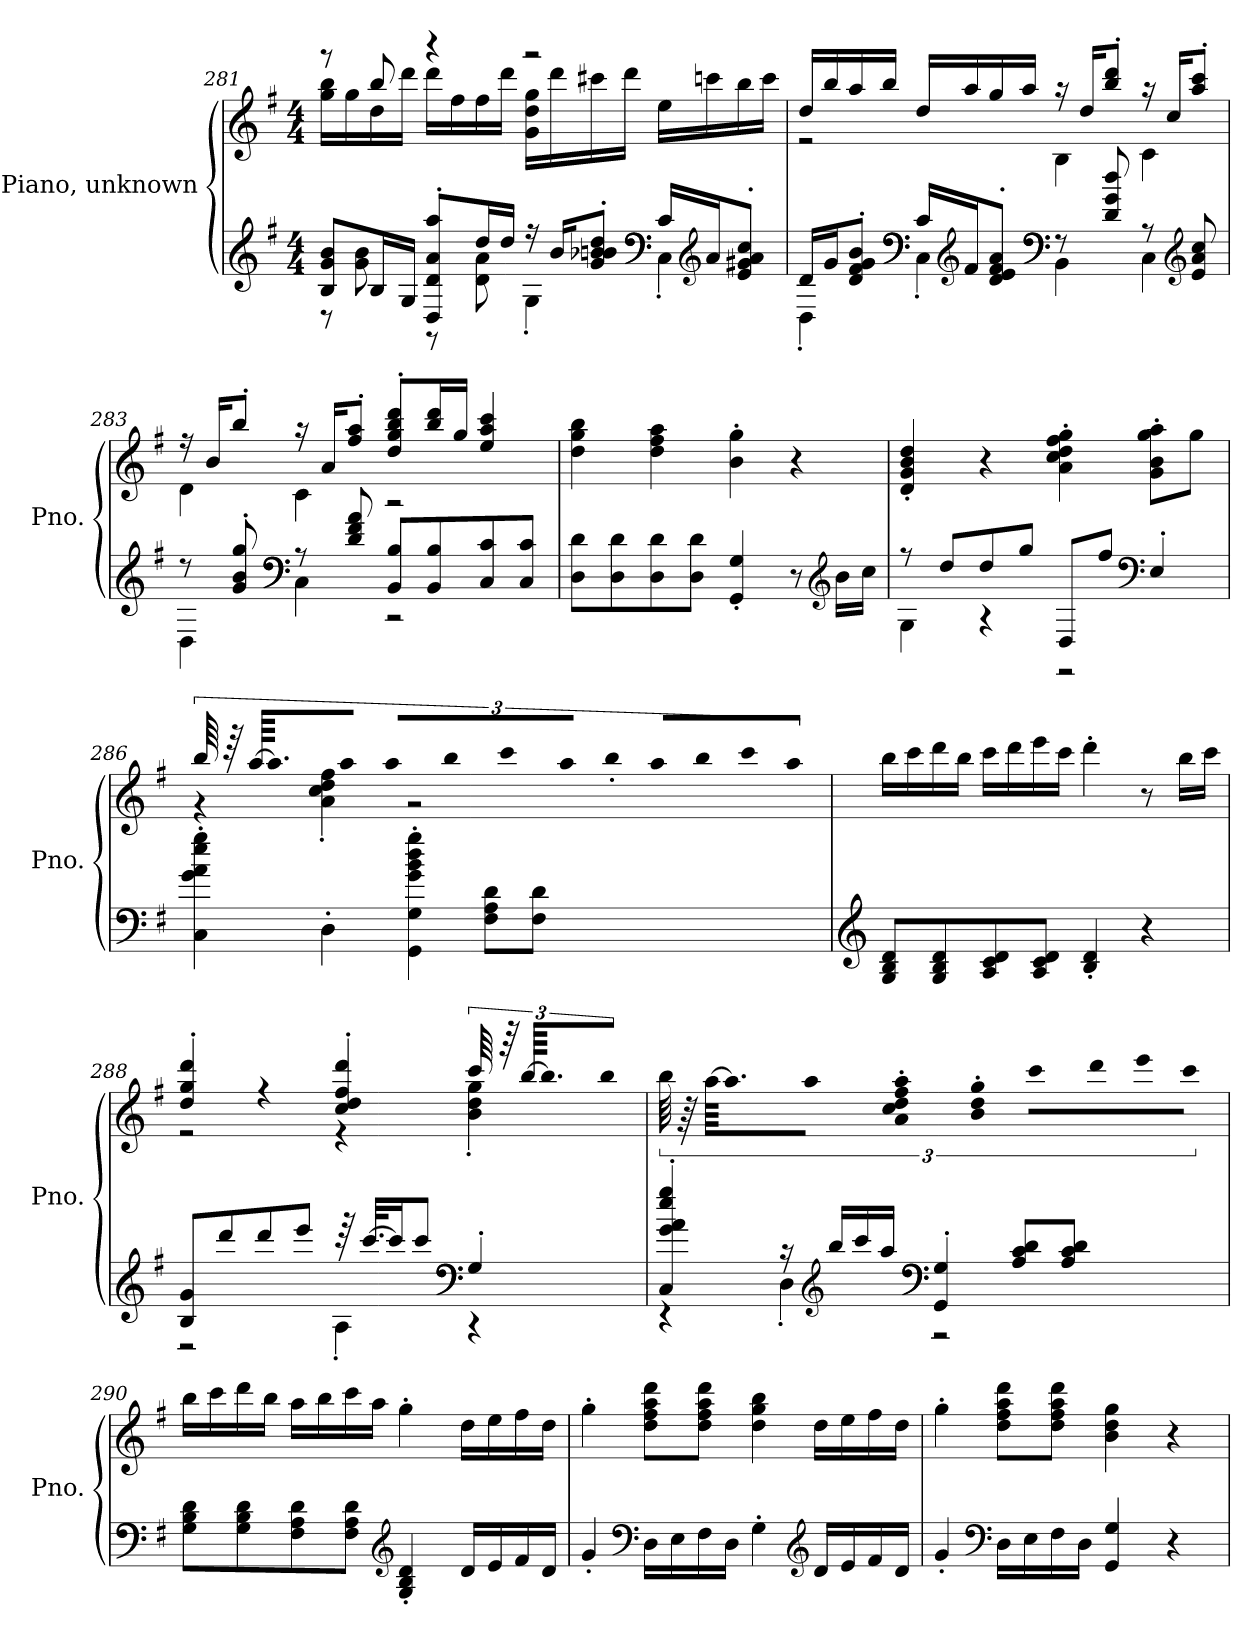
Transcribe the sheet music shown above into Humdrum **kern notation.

**kern	**kern
*part1	*part1
*staff2	*staff1
*I"Piano, unknown	*
*I'Pno.	*
!!LO:LB:g=z
*clefG2	*clefG2
*k[f#]	*k[f#]
*M4/4	*M4/4
=281	=281
*^	*^
8B/ 8g/ 8b/L	8r	8r	16gg\ 16bb\LL
.	.	.	16gg\
16B/L	8g\ 8b\	8bb/	16dd\
16G/JJ	.	.	16ddd\JJ
8D/' 8d/' 8a/' 8aa/'L	8r	4r	16ddd\LL
.	.	.	16ff#\
16dd/L	8d\ 8a\	.	16ff#\
16dd/JJ	.	.	16ddd\JJ
16r	4G'\	2r	16g\ 16dd\ 16gg\LL
16b/KL	.	.	16ddd\
8g/' 8b-X/' 8bn/' 8dd/'J	.	.	16ccc#X\
.	.	.	16ddd\JJ
*clefF4	*	*	*
16c/LL	4C'\	.	16ee\LL
*clefG2	*	*	*
16a/J	.	.	16cccn\
8e/' 8g#X/' 8a/' 8cc/'J	.	.	16bb\
.	.	.	16ccc\JJ
=282	=282	=282	=282
16d/LL	4D'\	16dd/LL	2r
16g/J	.	16bb/	.
8d/' 8f#/' 8g/' 8b/'J	.	16aa/	.
.	.	16bb/JJ	.
*clefF4	*	*	*
16c/LL	4C'\	16dd/LL	.
*clefG2	*	*	*
16f#/J	.	16aa/	.
8d/' 8e/' 8f#/' 8a/'J	.	16gg/	.
.	.	16aa/JJ	.
*clefF4	*	*	*
8r	4BB\	16r	4B\
.	.	16dd/KL	.
8d/ 8g/ 8dd/	.	8bb/' 8ddd/'J	.
8r	4C\	16r	4c\
.	.	16cc/KL	.
*clefG2	*	*	*
8e/ 8a/ 8cc/	.	8aa/' 8ccc/'J	.
!!LO:LB:g=z	!!
=283	=283	=283	=283
8r	4D\	16r	4d\
.	.	16b/KL	.
8g/' 8b/' 8gg/'	.	8bb'/J	.
*clefF4	*	*	*
8r	4C\	16r	4c\
.	.	16a/KL	.
8d/ 8f#/ 8a/	.	8ff#/' 8aa/'J	.
8BB/ 8B/L	2r	8dd/' 8gg/' 8bb/' 8ddd/'L	2r
8BB/ 8B/	.	16bb/ 16ddd/L	.
.	.	16gg/JJ	.
8C/ 8c/	.	4ee/ 4aa/ 4ccc/	.
8C/ 8c/J	.	.	.
*v	*v	*	*
*	*v	*v
=284	=284
8D\ 8d\L	4dd\ 4gg\ 4bb\
8D\ 8d\	.
8D\ 8d\	4dd\ 4ff#\ 4aa\
8D\ 8d\J	.
4GG/' 4G/'	4b\' 4gg\'
8r	4r
*clefG2	*
16b\LL	.
16cc\JJ	.
=285	=285
*^	*
8r	4G\	4d/' 4g/' 4b/' 4dd/'
8dd/L	.	.
8dd/	4r	4r
8gg/J	.	.
8D/L	2r	4a\' 4cc\' 4dd\' 4ff#\' 4gg\'
8ff#/J	.	.
*clefF4	*	*
4E'/	.	8g\' 8b\' 8gg\' 8aa\'L
.	.	8gg\J
*v	*v	*
!!LO:LB:g=z
=286	=286
*	*^
4C\' 4g\' 4a\' 4ee\' 4gg\'	96bb/	4r
.	96r	.
.	[96aa/KKLL	.
.	16.aa/J]	.
.	8aa/J	.
4D'\	16aa/LL	4a\' 4cc\' 4dd\' 4ff#\'
.	16bb/	.
.	16ccc/	.
.	16aa/JJ	.
4GG\' 4G\' 4g\' 4b\' 4dd\' 4gg\'	4bb'/	2r
8F#\ 8A\ 8d\L	16aa/LL	.
.	16bb/	.
8F#\ 8d\J	16ccc/	.
.	16aa/JJ	.
*	*v	*v
=287	=287
*clefG2	*
8G/ 8B/ 8d/L	16bb\LL
.	16ccc\
8G/ 8B/ 8d/	16ddd\
.	16bb\JJ
8A/ 8c/ 8d/	16ccc\LL
.	16ddd\
8A/ 8c/ 8d/J	16eee\
.	16ccc\JJ
4B/' 4d/'	4ddd'\
4r	8r
.	16bb\LL
.	16ccc\JJ
!!LO:PB:g=z
=288	=288
*^	*^
8B/ 8g/L	2r	4dd/' 4gg/' 4ddd/'	2r
8ddd/	.	.	.
8ddd/	.	4r	.
8eee/J	.	.	.
64r	4A'\	4cc/' 4dd/' 4ff#/' 4ddd/'	4r
[32.ccc/KLL	.	.	.
16ccc/J]	.	.	.
8ccc/J	.	.	.
*clefF4	*	*	*
4G'/	4r	96ccc/	4b\' 4dd\' 4gg\'
.	.	96r	.
.	.	[96bb/KKLL	.
.	.	16.bb/J]	.
.	.	8bb/J	.
*	*	*v	*v
=289	=289	=289
4C/' 4g/' 4a/' 4ee/' 4gg/'	4r	96bb\
.	.	96r
.	.	[96aa\KKLL
.	.	16.aa\J]
.	.	8aa\J
16r	4D'\	4a\' 4cc\' 4dd\' 4ff#\' 4aa\'
*clefG2	*	*
16bb/LL	.	.
16ccc/	.	.
16aa/JJ	.	.
*clefF4	*	*
4GG/' 4G/'	2r	4b\' 4dd\' 4gg\'
8A/ 8c/ 8d/L	.	16ccc\LL
.	.	16ddd\
8A/ 8c/ 8d/J	.	16eee\
.	.	16ccc\JJ
*v	*v	*
!!LO:LB:g=z
=290	=290
8G\ 8B\ 8d\L	16bb\LL
.	16ccc\
8G\ 8B\ 8d\	16ddd\
.	16bb\JJ
8F#\ 8A\ 8d\	16aa\LL
.	16bb\
8F#\ 8A\ 8d\J	16ccc\
.	16aa\JJ
*clefG2	*
4G/' 4B/' 4d/'	4gg'\
16d/LL	16dd\LL
16e/	16ee\
16f#/	16ff#\
16d/JJ	16dd\JJ
=291	=291
4g'/	4gg'\
*clefF4	*
16D\LL	8dd\ 8ff#\ 8aa\ 8ddd\L
16E\	.
16F#\	8dd\ 8ff#\ 8aa\ 8ddd\J
16D\JJ	.
4G'\	4dd\ 4gg\ 4bb\
*clefG2	*
16d/LL	16dd\LL
16e/	16ee\
16f#/	16ff#\
16d/JJ	16dd\JJ
=292	=292
4g'/	4gg'\
*clefF4	*
16D\LL	8dd\ 8ff#\ 8aa\ 8ddd\L
16E\	.
16F#\	8dd\ 8ff#\ 8aa\ 8ddd\J
16D\JJ	.
4GG/ 4G/	4b\ 4dd\ 4gg\
4r	4r
=	=
*-	*-
